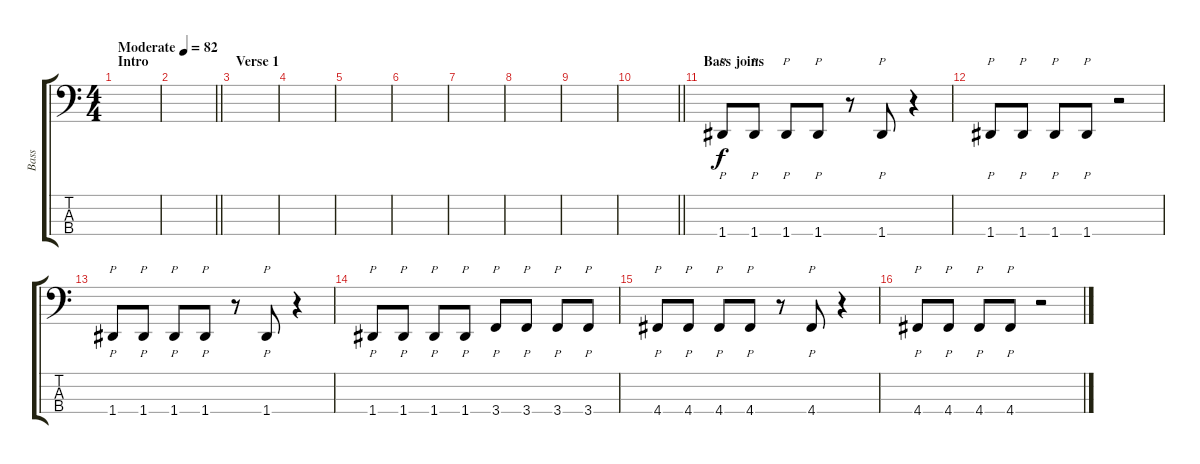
\track ("Bass" "Bass") {instrument electricbassfinger}
\staff {score tabs}
\tuning (G2 D2 A1 D1) {hide}
\ts (4 4)
\section ("" "Intro")
\tempo (82 "Moderate")
\clef f4
\ks c
|
\barLineRight lightlight
|
\section ("" "Verse 1")
|
|
|
|
|
|
|
\barLineRight lightlight
|
\section ("" "Bass joins")
1.4.8{p} 1.4.8{p} 1.4.8{p} 1.4.8{p} r.8 1.4.8{p} r.4 |
1.4.8{p} 1.4.8{p} 1.4.8{p} 1.4.8{p} r.2 |
1.4.8{p} 1.4.8{p} 1.4.8{p} 1.4.8{p} r.8 1.4.8{p} r.4 |
1.4.8{p} 1.4.8{p} 1.4.8{p} 1.4.8{p} 3.4.8{p} 3.4.8{p} 3.4.8{p} 3.4.8{p} |
4.4.8{p} 4.4.8{p} 4.4.8{p} 4.4.8{p} r.8 4.4.8{p} r.4 |
4.4.8{p} 4.4.8{p} 4.4.8{p} 4.4.8{p} r.2
